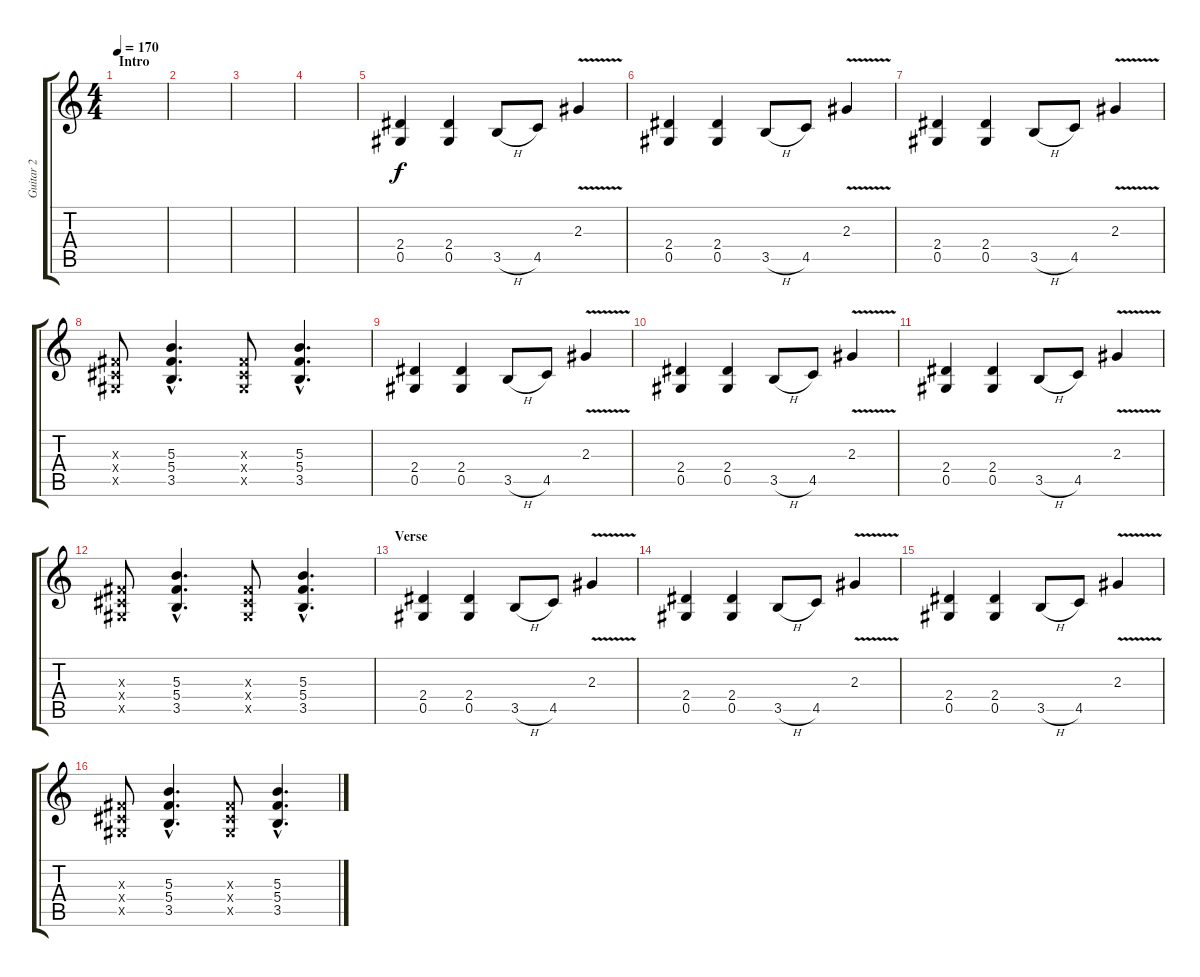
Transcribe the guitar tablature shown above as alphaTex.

\track ("Guitar 2" "Guitar 2") {instrument distortionguitar}
\staff {score tabs}
\tuning (Eb4 Bb3 Gb3 Db3 Ab2 Eb2) {hide}
\ts (4 4)
\section ("" "Intro")
\tempo 170
\clef g2
\ks c
|
|
|
|
(2.4 0.5).4 (2.4 0.5).4 3.5{h}.8 4.5.8 2.3{v}.4 |
(2.4 0.5).4 (2.4 0.5).4 3.5{h}.8 4.5.8 2.3{v}.4 |
(2.4 0.5).4 (2.4 0.5).4 3.5{h}.8 4.5.8 2.3{v}.4 |
(0.3{x} 0.4{x} 0.5{x}).8 (5.3{hac} 5.4{hac} 3.5{hac}).4{d} (0.3{x} 0.4{x} 0.5{x}).8 (5.3{hac} 5.4{hac} 3.5{hac}).4{d} |
(2.4 0.5).4 (2.4 0.5).4 3.5{h}.8 4.5.8 2.3{v}.4 |
(2.4 0.5).4 (2.4 0.5).4 3.5{h}.8 4.5.8 2.3{v}.4 |
(2.4 0.5).4 (2.4 0.5).4 3.5{h}.8 4.5.8 2.3{v}.4 |
(0.3{x} 0.4{x} 0.5{x}).8 (5.3{hac} 5.4{hac} 3.5{hac}).4{d} (0.3{x} 0.4{x} 0.5{x}).8 (5.3{hac} 5.4{hac} 3.5{hac}).4{d} |
\section ("" "Verse")
(2.4 0.5).4 (2.4 0.5).4 3.5{h}.8 4.5.8 2.3{v}.4 |
(2.4 0.5).4 (2.4 0.5).4 3.5{h}.8 4.5.8 2.3{v}.4 |
(2.4 0.5).4 (2.4 0.5).4 3.5{h}.8 4.5.8 2.3{v}.4 |
(0.3{x} 0.4{x} 0.5{x}).8 (5.3{hac} 5.4{hac} 3.5{hac}).4{d} (0.3{x} 0.4{x} 0.5{x}).8 (5.3{hac} 5.4{hac} 3.5{hac}).4{d}
